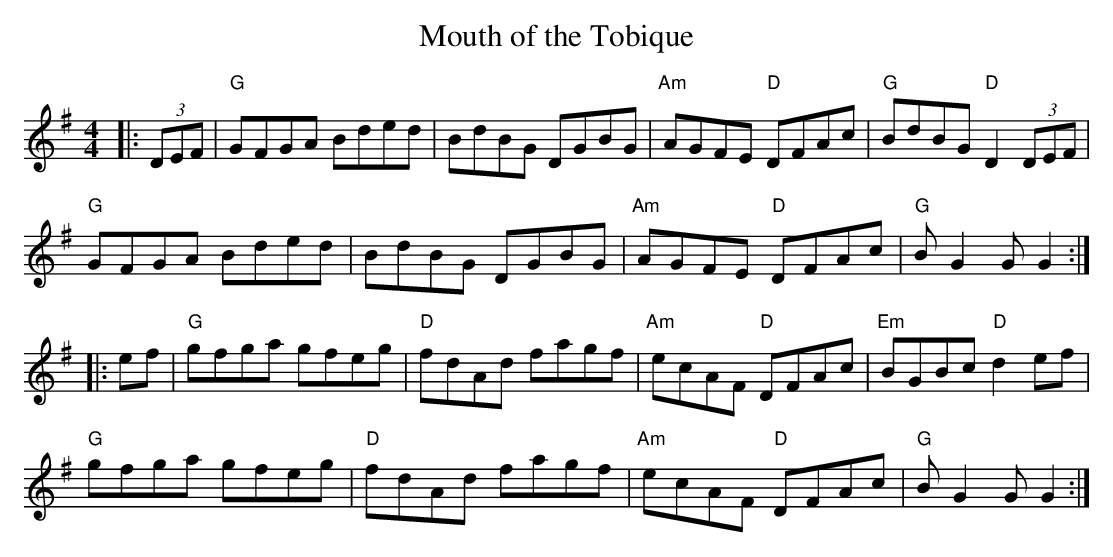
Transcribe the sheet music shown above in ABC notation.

X:1
T: Mouth of the Tobique
M: 4/4
L: 1/8
K: G
|:(3DEF|\
"G"GFGA Bded|BdBG DGBG|"Am"AGFE "D"DFAc|"G"BdBG "D"D2 (3DEF|
"G"GFGA Bded|BdBG DGBG|"Am"AGFE "D"DFAc|"G"BG2GG2:|
|:ef|\
"G"gfga gfeg|"D"fdAd fagf|"Am"ecAF "D"DFAc|"Em"BGBc "D"d2ef|
"G"gfga gfeg|"D"fdAd fagf|"Am"ecAF "D"DFAc|"G"BG2GG2:|
